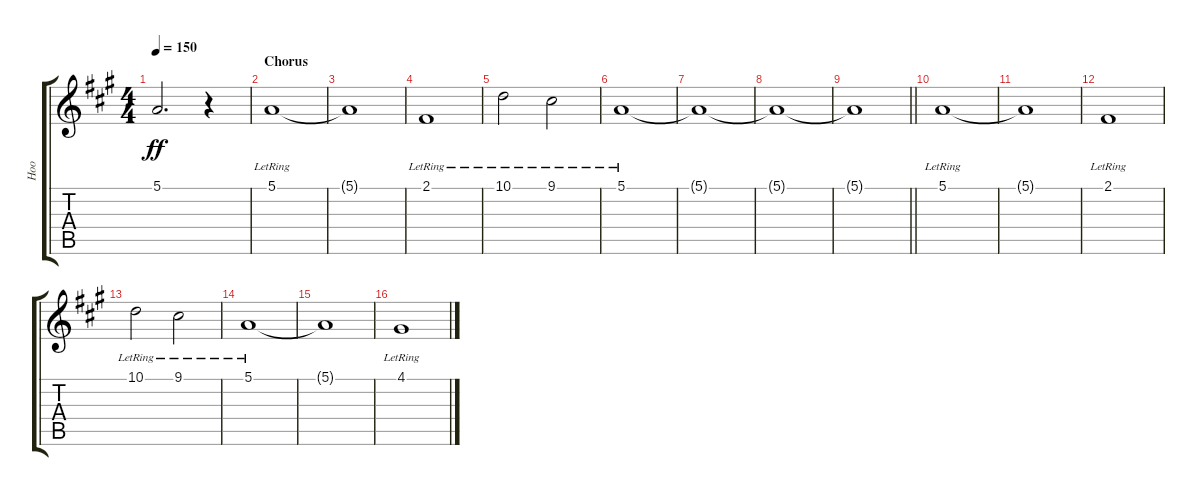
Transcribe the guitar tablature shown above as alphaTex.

\track ("Hoo" "Hoo") {instrument whistle}
\staff {score tabs}
\tuning (E4 B3 G3 D3 A2 E2) {hide}
\ts (4 4)
\tempo 150
\clef g2
\ks a
5.1{t}.2{d dy ff} r.4 |
\section ("" "Chorus")
5.1{lr}.1 |
5.1{t}.1 |
2.1{lr}.1 |
10.1{lr}.2 9.1{lr}.2 |
5.1{lr}.1 |
5.1{t}.1{volume 4} |
5.1{t}.1 |
\barLineRight lightlight
5.1{t}.1 |
\section ("" "")
5.1{lr}.1{volume 14} |
5.1{t}.1 |
2.1{lr}.1 |
10.1{lr}.2 9.1{lr}.2 |
5.1{lr}.1 |
5.1{t}.1 |
4.1{lr}.1
